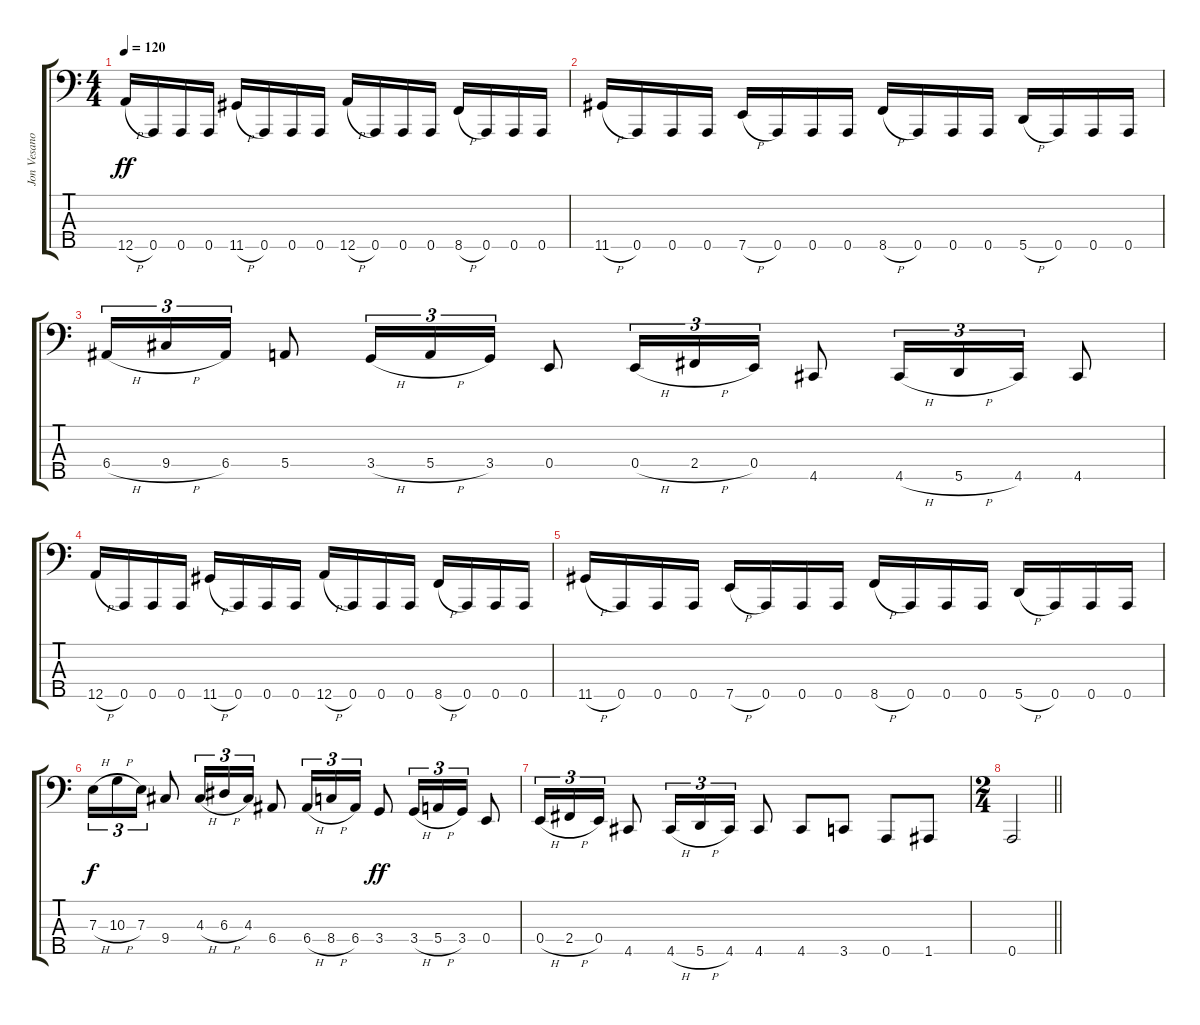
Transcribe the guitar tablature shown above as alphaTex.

\track ("Jon Vesano" "Jon Vesano") {instrument electricbassfinger}
\staff {score tabs}
\tuning (G2 D2 A1 E1 A0) {hide}
\ts (4 4)
\tempo 120
\clef f4
\ks c
12.5{h}.16{dy ff} 0.5.16 0.5.16 0.5.16 11.5{h}.16 0.5.16 0.5.16 0.5.16 12.5{h}.16 0.5.16 0.5.16 0.5.16 8.5{h}.16 0.5.16 0.5.16 0.5.16 |
11.5{h}.16 0.5.16 0.5.16 0.5.16 7.5{h}.16 0.5.16 0.5.16 0.5.16 8.5{h}.16 0.5.16 0.5.16 0.5.16 5.5{h}.16 0.5.16 0.5.16 0.5.16 |
6.4{h}.16{tu (3 2)} 9.4{h}.16{tu (3 2)} 6.4.16{tu (3 2)} 5.4.8 3.4{h}.16{tu (3 2)} 5.4{h}.16{tu (3 2)} 3.4.16{tu (3 2)} 0.4.8 0.4{h}.16{tu (3 2)} 2.4{h}.16{tu (3 2)} 0.4.16{tu (3 2)} 4.5.8 4.5{h}.16{tu (3 2)} 5.5{h}.16{tu (3 2)} 4.5.16{tu (3 2)} 4.5.8 |
12.5{h}.16 0.5.16 0.5.16 0.5.16 11.5{h}.16 0.5.16 0.5.16 0.5.16 12.5{h}.16 0.5.16 0.5.16 0.5.16 8.5{h}.16 0.5.16 0.5.16 0.5.16 |
11.5{h}.16 0.5.16 0.5.16 0.5.16 7.5{h}.16 0.5.16 0.5.16 0.5.16 8.5{h}.16 0.5.16 0.5.16 0.5.16 5.5{h}.16 0.5.16 0.5.16 0.5.16 |
7.3{h}.16{tu (3 2) dy f} 10.3{h}.16{tu (3 2)} 7.3.16{tu (3 2)} 9.4.8 4.3{h}.16{tu (3 2)} 6.3{h}.16{tu (3 2)} 4.3.16{tu (3 2)} 6.4.8 6.4{h}.16{tu (3 2)} 8.4{h}.16{tu (3 2)} 6.4.16{tu (3 2)} 3.4.8{dy ff} 3.4{h}.16{tu (3 2)} 5.4{h}.16{tu (3 2)} 3.4.16{tu (3 2)} 0.4.8 |
0.4{h}.16{tu (3 2)} 2.4{h}.16{tu (3 2)} 0.4.16{tu (3 2)} 4.5.8 4.5{h}.16{tu (3 2)} 5.5{h}.16{tu (3 2)} 4.5.16{tu (3 2)} 4.5.8 4.5.8 3.5.8 0.5.8 1.5.8 |
\ts (2 4)
\barLineRight lightlight
0.5.2
